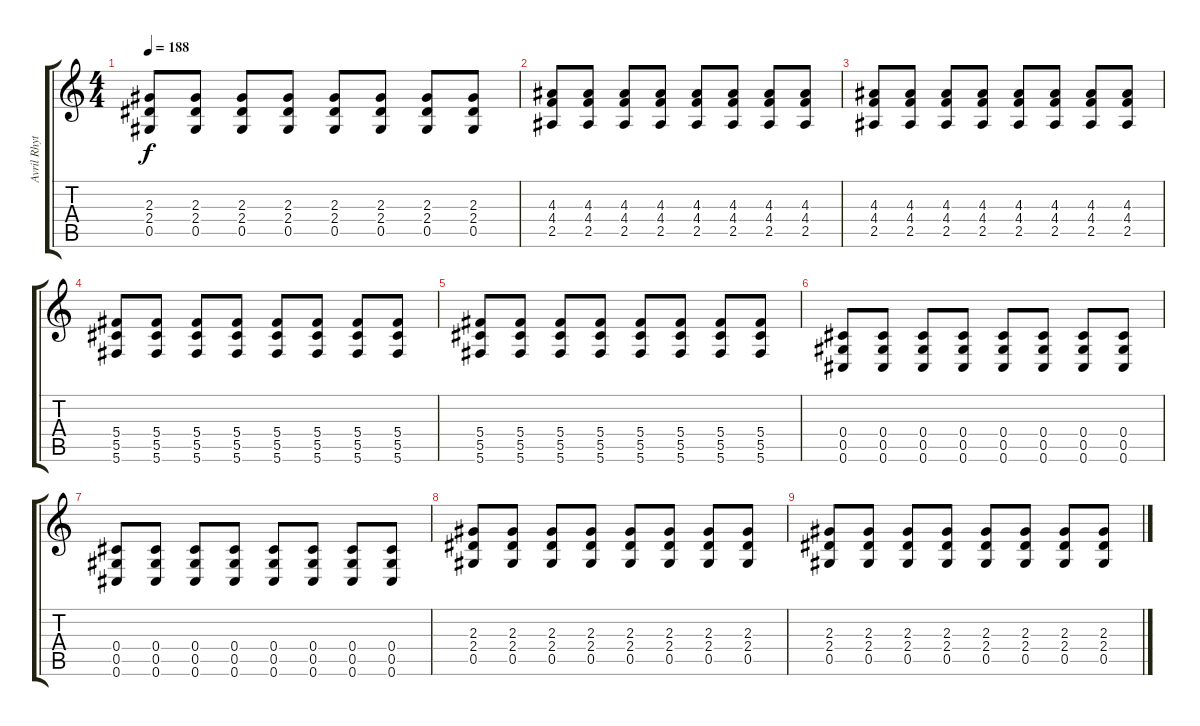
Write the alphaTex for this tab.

\track ("Avril Rhythm 2" "Avril Rhyt") {instrument distortionguitar}
\staff {score tabs}
\tuning (Eb4 Bb3 Gb3 Db3 Ab2 Db2) {hide}
\ts (4 4)
\tempo 188
\clef g2
\ks c
(2.3 2.4 0.5).8{dy f} (2.3 2.4 0.5).8 (2.3 2.4 0.5).8 (2.3 2.4 0.5).8 (2.3 2.4 0.5).8 (2.3 2.4 0.5).8 (2.3 2.4 0.5).8 (2.3 2.4 0.5).8 |
(4.3 4.4 2.5).8 (4.3 4.4 2.5).8 (4.3 4.4 2.5).8 (4.3 4.4 2.5).8 (4.3 4.4 2.5).8 (4.3 4.4 2.5).8 (4.3 4.4 2.5).8 (4.3 4.4 2.5).8 |
(4.3 4.4 2.5).8 (4.3 4.4 2.5).8 (4.3 4.4 2.5).8 (4.3 4.4 2.5).8 (4.3 4.4 2.5).8 (4.3 4.4 2.5).8 (4.3 4.4 2.5).8 (4.3 4.4 2.5).8 |
(5.4 5.5 5.6).8 (5.4 5.5 5.6).8 (5.4 5.5 5.6).8 (5.4 5.5 5.6).8 (5.4 5.5 5.6).8 (5.4 5.5 5.6).8 (5.4 5.5 5.6).8 (5.4 5.5 5.6).8 |
(5.4 5.5 5.6).8 (5.4 5.5 5.6).8 (5.4 5.5 5.6).8 (5.4 5.5 5.6).8 (5.4 5.5 5.6).8 (5.4 5.5 5.6).8 (5.4 5.5 5.6).8 (5.4 5.5 5.6).8 |
(0.4 0.5 0.6).8 (0.4 0.5 0.6).8 (0.4 0.5 0.6).8 (0.4 0.5 0.6).8 (0.4 0.5 0.6).8 (0.4 0.5 0.6).8 (0.4 0.5 0.6).8 (0.4 0.5 0.6).8 |
(0.4 0.5 0.6).8 (0.4 0.5 0.6).8 (0.4 0.5 0.6).8 (0.4 0.5 0.6).8 (0.4 0.5 0.6).8 (0.4 0.5 0.6).8 (0.4 0.5 0.6).8 (0.4 0.5 0.6).8 |
(2.3 2.4 0.5).8 (2.3 2.4 0.5).8 (2.3 2.4 0.5).8 (2.3 2.4 0.5).8 (2.3 2.4 0.5).8 (2.3 2.4 0.5).8 (2.3 2.4 0.5).8 (2.3 2.4 0.5).8 |
(2.3 2.4 0.5).8 (2.3 2.4 0.5).8 (2.3 2.4 0.5).8 (2.3 2.4 0.5).8 (2.3 2.4 0.5).8 (2.3 2.4 0.5).8 (2.3 2.4 0.5).8 (2.3 2.4 0.5).8
